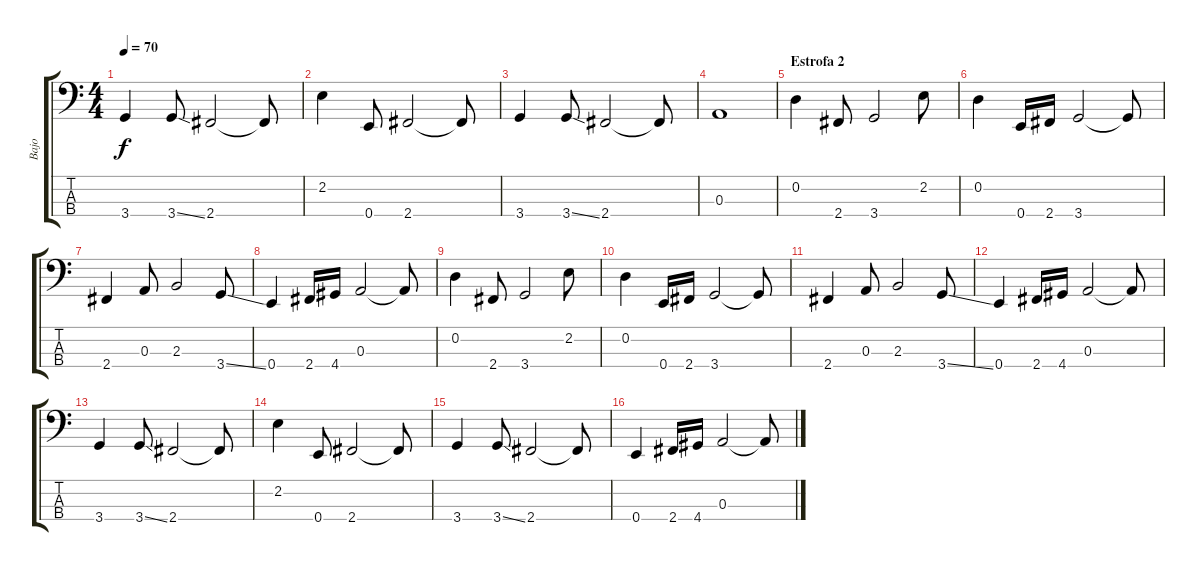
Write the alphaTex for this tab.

\track ("Bajo" "Bajo") {instrument electricbassfinger}
\staff {score tabs}
\tuning (G2 D2 A1 E1) {hide}
\ts (4 4)
\tempo 70
\clef f4
\ks c
3.4.4{dy f} 3.4{ss}.8 2.4.2 2.4{t}.8 |
2.2.4 0.4.8 2.4.2 2.4{t}.8 |
3.4.4 3.4{ss}.8 2.4.2 2.4{t}.8 |
0.3.1 |
\section ("" "Estrofa 2")
0.2.4 2.4.8 3.4.2 2.2.8 |
0.2.4 0.4.16 2.4.16 3.4.2 3.4{t}.8 |
2.4.4 0.3.8 2.3.2 3.4{ss}.8 |
0.4.4 2.4.16 4.4.16 0.3.2 0.3{t}.8 |
0.2.4 2.4.8 3.4.2 2.2.8 |
0.2.4 0.4.16 2.4.16 3.4.2 3.4{t}.8 |
2.4.4 0.3.8 2.3.2 3.4{ss}.8 |
0.4.4 2.4.16 4.4.16 0.3.2 0.3{t}.8 |
3.4.4 3.4{ss}.8 2.4.2 2.4{t}.8 |
2.2.4 0.4.8 2.4.2 2.4{t}.8 |
3.4.4 3.4{ss}.8 2.4.2 2.4{t}.8 |
0.4.4 2.4.16 4.4.16 0.3.2 0.3{t}.8
